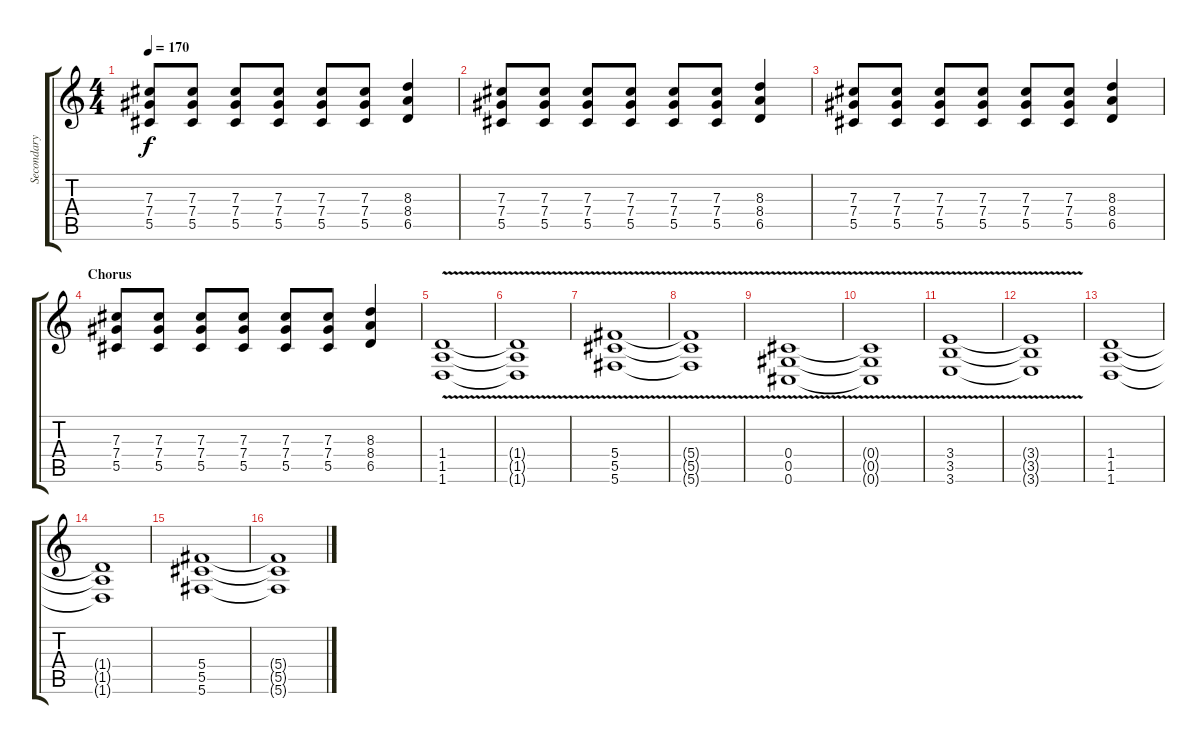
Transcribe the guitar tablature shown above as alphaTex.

\track ("Secondary guitar" "Secondary ") {instrument distortionguitar}
\staff {score tabs}
\tuning (Eb4 Bb3 Gb3 Db3 Ab2 Db2) {hide}
\ts (4 4)
\tempo 170
\clef g2
\ks c
(7.3 7.4 5.5).8{dy f} (7.3 7.4 5.5).8 (7.3 7.4 5.5).8 (7.3 7.4 5.5).8 (7.3 7.4 5.5).8 (7.3 7.4 5.5).8 (8.3 8.4 6.5).4 |
(7.3 7.4 5.5).8 (7.3 7.4 5.5).8 (7.3 7.4 5.5).8 (7.3 7.4 5.5).8 (7.3 7.4 5.5).8 (7.3 7.4 5.5).8 (8.3 8.4 6.5).4 |
(7.3 7.4 5.5).8 (7.3 7.4 5.5).8 (7.3 7.4 5.5).8 (7.3 7.4 5.5).8 (7.3 7.4 5.5).8 (7.3 7.4 5.5).8 (8.3 8.4 6.5).4 |
\section ("" "Chorus")
(7.3 7.4 5.5).8 (7.3 7.4 5.5).8 (7.3 7.4 5.5).8 (7.3 7.4 5.5).8 (7.3 7.4 5.5).8 (7.3 7.4 5.5).8 (8.3 8.4 6.5).4 |
(1.4{v} 1.5 1.6).1{instrument electricguitarclean} |
(1.4{t} 1.5{t} 1.6{t}).1 |
(5.4{v} 5.5 5.6).1 |
(5.4{t} 5.5{t} 5.6{t}).1 |
(0.4{v} 0.5 0.6).1 |
(0.4{t} 0.5{t} 0.6{t}).1 |
(3.4{v} 3.5 3.6).1 |
(3.4{t} 3.5{t} 3.6{t}).1 |
(1.4 1.5 1.6).1{instrument distortionguitar} |
(1.4{t} 1.5{t} 1.6{t}).1 |
(5.4 5.5 5.6).1 |
(5.4{t} 5.5{t} 5.6{t}).1
